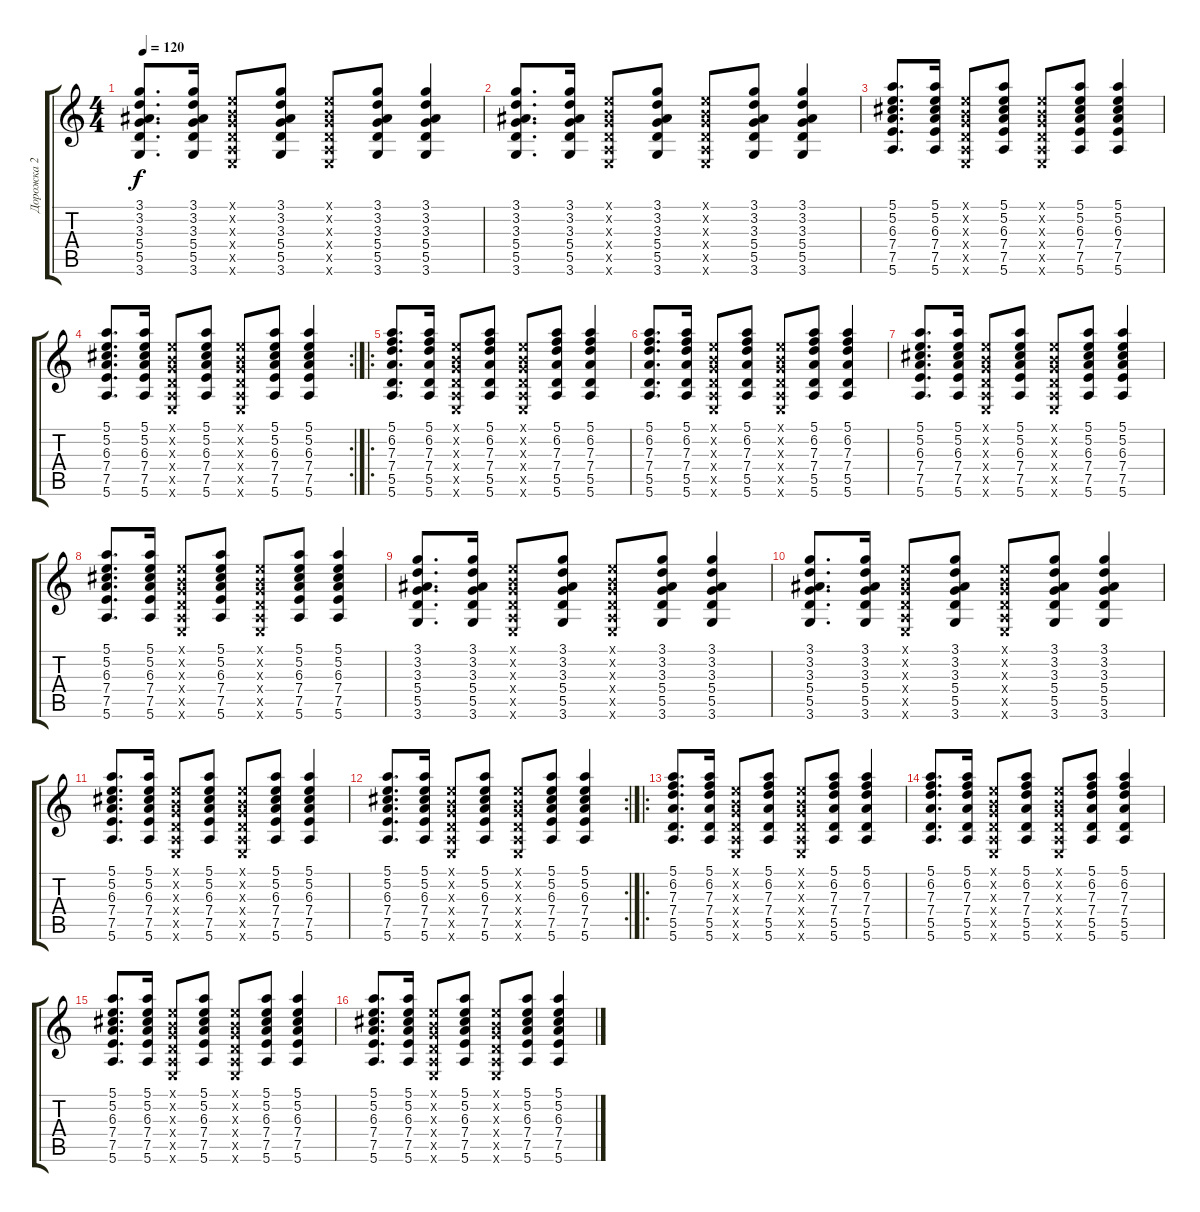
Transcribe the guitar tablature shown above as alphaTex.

\track ("Дорожка 2" "Дорожка 2") {instrument acousticguitarnylon}
\staff {score tabs}
\tuning (E4 B3 G3 D3 A2 E2) {hide}
\ts (4 4)
\tempo 120
\clef g2
\ks c
(3.1 3.2 3.3 5.4 5.5 3.6).8{d dy f} (3.1 3.2 3.3 5.4 5.5 3.6).16 (0.1{x} 0.2{x} 0.3{x} 0.4{x} 0.5{x} 0.6{x}).8 (3.1 3.2 3.3 5.4 5.5 3.6).8 (0.1{x} 0.2{x} 0.3{x} 0.4{x} 0.5{x} 0.6{x}).8 (3.1 3.2 3.3 5.4 5.5 3.6).8 (3.1 3.2 3.3 5.4 5.5 3.6).4 |
(3.1 3.2 3.3 5.4 5.5 3.6).8{d} (3.1 3.2 3.3 5.4 5.5 3.6).16 (0.1{x} 0.2{x} 0.3{x} 0.4{x} 0.5{x} 0.6{x}).8 (3.1 3.2 3.3 5.4 5.5 3.6).8 (0.1{x} 0.2{x} 0.3{x} 0.4{x} 0.5{x} 0.6{x}).8 (3.1 3.2 3.3 5.4 5.5 3.6).8 (3.1 3.2 3.3 5.4 5.5 3.6).4 |
(5.1 5.2 6.3 7.4 7.5 5.6).8{d} (5.1 5.2 6.3 7.4 7.5 5.6).16 (0.1{x} 0.2{x} 0.3{x} 0.4{x} 0.5{x} 0.6{x}).8 (5.1 5.2 6.3 7.4 7.5 5.6).8 (0.1{x} 0.2{x} 0.3{x} 0.4{x} 0.5{x} 0.6{x}).8 (5.1 5.2 6.3 7.4 7.5 5.6).8 (5.1 5.2 6.3 7.4 7.5 5.6).4 |
\rc 2
(5.1 5.2 6.3 7.4 7.5 5.6).8{d} (5.1 5.2 6.3 7.4 7.5 5.6).16 (0.1{x} 0.2{x} 0.3{x} 0.4{x} 0.5{x} 0.6{x}).8 (5.1 5.2 6.3 7.4 7.5 5.6).8 (0.1{x} 0.2{x} 0.3{x} 0.4{x} 0.5{x} 0.6{x}).8 (5.1 5.2 6.3 7.4 7.5 5.6).8 (5.1 5.2 6.3 7.4 7.5 5.6).4 |
\ro
(5.1 6.2 7.3 7.4 5.5 5.6).8{d} (5.1 6.2 7.3 7.4 5.5 5.6).16 (0.1{x} 0.2{x} 0.3{x} 0.4{x} 0.5{x} 0.6{x}).8 (5.1 6.2 7.3 7.4 5.5 5.6).8 (0.1{x} 0.2{x} 0.3{x} 0.4{x} 0.5{x} 0.6{x}).8 (5.1 6.2 7.3 7.4 5.5 5.6).8 (5.1 6.2 7.3 7.4 5.5 5.6).4 |
(5.1 6.2 7.3 7.4 5.5 5.6).8{d} (5.1 6.2 7.3 7.4 5.5 5.6).16 (0.1{x} 0.2{x} 0.3{x} 0.4{x} 0.5{x} 0.6{x}).8 (5.1 6.2 7.3 7.4 5.5 5.6).8 (0.1{x} 0.2{x} 0.3{x} 0.4{x} 0.5{x} 0.6{x}).8 (5.1 6.2 7.3 7.4 5.5 5.6).8 (5.1 6.2 7.3 7.4 5.5 5.6).4 |
(5.1 5.2 6.3 7.4 7.5 5.6).8{d} (5.1 5.2 6.3 7.4 7.5 5.6).16 (0.1{x} 0.2{x} 0.3{x} 0.4{x} 0.5{x} 0.6{x}).8 (5.1 5.2 6.3 7.4 7.5 5.6).8 (0.1{x} 0.2{x} 0.3{x} 0.4{x} 0.5{x} 0.6{x}).8 (5.1 5.2 6.3 7.4 7.5 5.6).8 (5.1 5.2 6.3 7.4 7.5 5.6).4 |
(5.1 5.2 6.3 7.4 7.5 5.6).8{d} (5.1 5.2 6.3 7.4 7.5 5.6).16 (0.1{x} 0.2{x} 0.3{x} 0.4{x} 0.5{x} 0.6{x}).8 (5.1 5.2 6.3 7.4 7.5 5.6).8 (0.1{x} 0.2{x} 0.3{x} 0.4{x} 0.5{x} 0.6{x}).8 (5.1 5.2 6.3 7.4 7.5 5.6).8 (5.1 5.2 6.3 7.4 7.5 5.6).4 |
(3.1 3.2 3.3 5.4 5.5 3.6).8{d} (3.1 3.2 3.3 5.4 5.5 3.6).16 (0.1{x} 0.2{x} 0.3{x} 0.4{x} 0.5{x} 0.6{x}).8 (3.1 3.2 3.3 5.4 5.5 3.6).8 (0.1{x} 0.2{x} 0.3{x} 0.4{x} 0.5{x} 0.6{x}).8 (3.1 3.2 3.3 5.4 5.5 3.6).8 (3.1 3.2 3.3 5.4 5.5 3.6).4 |
(3.1 3.2 3.3 5.4 5.5 3.6).8{d} (3.1 3.2 3.3 5.4 5.5 3.6).16 (0.1{x} 0.2{x} 0.3{x} 0.4{x} 0.5{x} 0.6{x}).8 (3.1 3.2 3.3 5.4 5.5 3.6).8 (0.1{x} 0.2{x} 0.3{x} 0.4{x} 0.5{x} 0.6{x}).8 (3.1 3.2 3.3 5.4 5.5 3.6).8 (3.1 3.2 3.3 5.4 5.5 3.6).4 |
(5.1 5.2 6.3 7.4 7.5 5.6).8{d} (5.1 5.2 6.3 7.4 7.5 5.6).16 (0.1{x} 0.2{x} 0.3{x} 0.4{x} 0.5{x} 0.6{x}).8 (5.1 5.2 6.3 7.4 7.5 5.6).8 (0.1{x} 0.2{x} 0.3{x} 0.4{x} 0.5{x} 0.6{x}).8 (5.1 5.2 6.3 7.4 7.5 5.6).8 (5.1 5.2 6.3 7.4 7.5 5.6).4 |
\rc 2
(5.1 5.2 6.3 7.4 7.5 5.6).8{d} (5.1 5.2 6.3 7.4 7.5 5.6).16 (0.1{x} 0.2{x} 0.3{x} 0.4{x} 0.5{x} 0.6{x}).8 (5.1 5.2 6.3 7.4 7.5 5.6).8 (0.1{x} 0.2{x} 0.3{x} 0.4{x} 0.5{x} 0.6{x}).8 (5.1 5.2 6.3 7.4 7.5 5.6).8 (5.1 5.2 6.3 7.4 7.5 5.6).4 |
\ro
(5.1 6.2 7.3 7.4 5.5 5.6).8{d} (5.1 6.2 7.3 7.4 5.5 5.6).16 (0.1{x} 0.2{x} 0.3{x} 0.4{x} 0.5{x} 0.6{x}).8 (5.1 6.2 7.3 7.4 5.5 5.6).8 (0.1{x} 0.2{x} 0.3{x} 0.4{x} 0.5{x} 0.6{x}).8 (5.1 6.2 7.3 7.4 5.5 5.6).8 (5.1 6.2 7.3 7.4 5.5 5.6).4 |
(5.1 6.2 7.3 7.4 5.5 5.6).8{d} (5.1 6.2 7.3 7.4 5.5 5.6).16 (0.1{x} 0.2{x} 0.3{x} 0.4{x} 0.5{x} 0.6{x}).8 (5.1 6.2 7.3 7.4 5.5 5.6).8 (0.1{x} 0.2{x} 0.3{x} 0.4{x} 0.5{x} 0.6{x}).8 (5.1 6.2 7.3 7.4 5.5 5.6).8 (5.1 6.2 7.3 7.4 5.5 5.6).4 |
(5.1 5.2 6.3 7.4 7.5 5.6).8{d} (5.1 5.2 6.3 7.4 7.5 5.6).16 (0.1{x} 0.2{x} 0.3{x} 0.4{x} 0.5{x} 0.6{x}).8 (5.1 5.2 6.3 7.4 7.5 5.6).8 (0.1{x} 0.2{x} 0.3{x} 0.4{x} 0.5{x} 0.6{x}).8 (5.1 5.2 6.3 7.4 7.5 5.6).8 (5.1 5.2 6.3 7.4 7.5 5.6).4 |
(5.1 5.2 6.3 7.4 7.5 5.6).8{d} (5.1 5.2 6.3 7.4 7.5 5.6).16 (0.1{x} 0.2{x} 0.3{x} 0.4{x} 0.5{x} 0.6{x}).8 (5.1 5.2 6.3 7.4 7.5 5.6).8 (0.1{x} 0.2{x} 0.3{x} 0.4{x} 0.5{x} 0.6{x}).8 (5.1 5.2 6.3 7.4 7.5 5.6).8 (5.1 5.2 6.3 7.4 7.5 5.6).4
